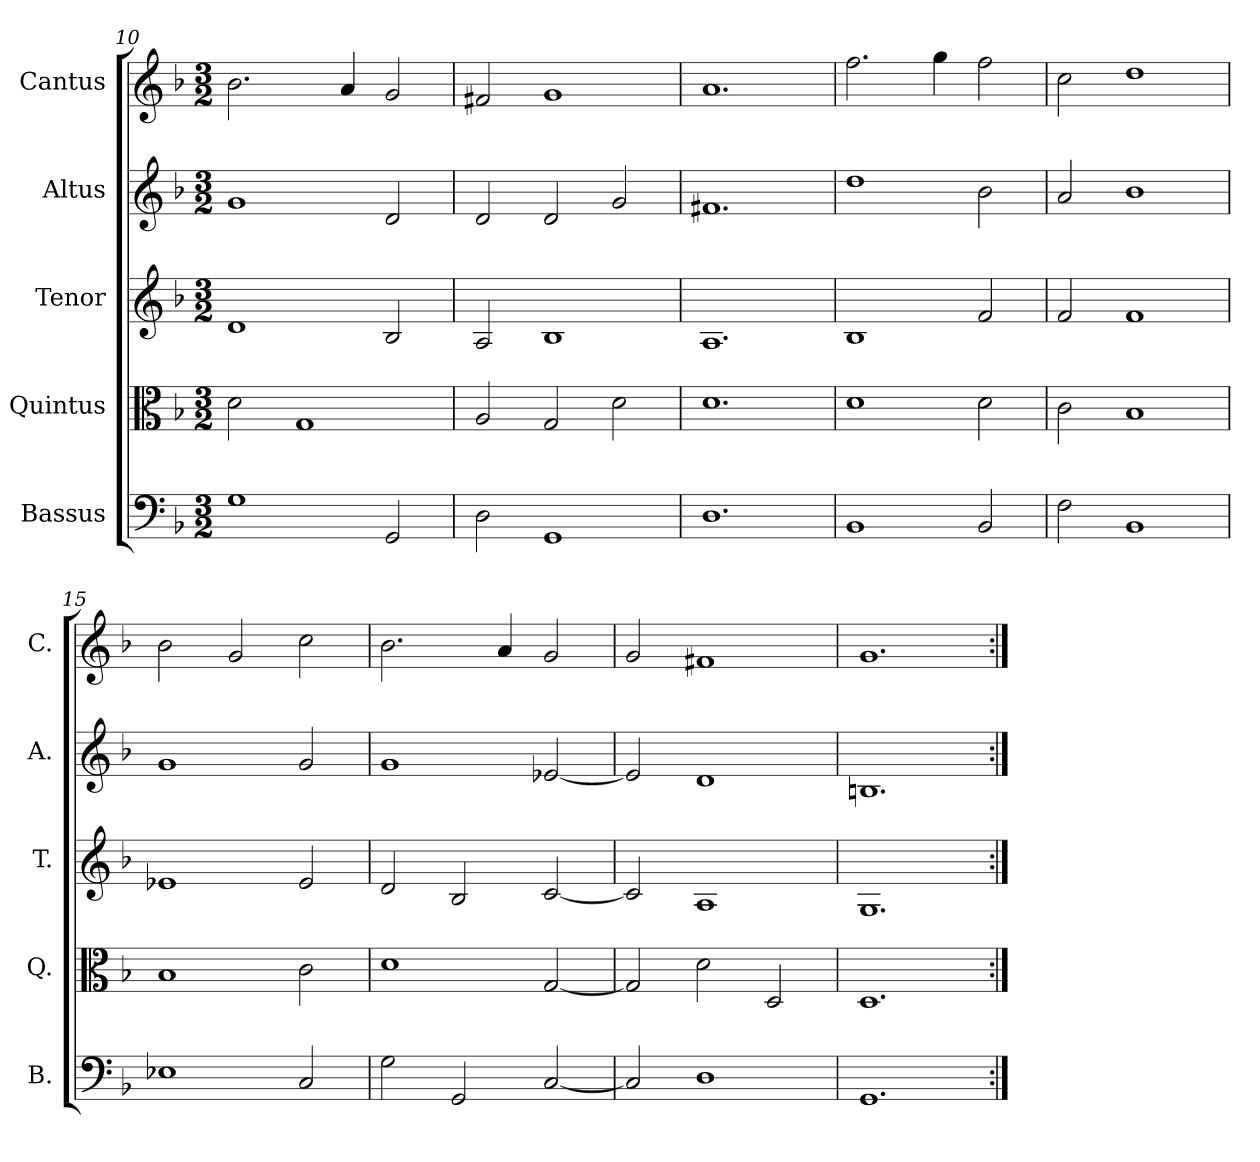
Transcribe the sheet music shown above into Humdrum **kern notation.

**kern	**kern	**kern	**kern	**kern
*part5	*part4	*part3	*part2	*part1
*staff5	*staff4	*staff3	*staff2	*staff1
*I"Bassus	*I"Quintus	*I"Tenor	*I"Altus	*I"Cantus
*I'B.	*I'Q.	*I'T.	*I'A.	*I'C.
*clefF4	*clefC3	*clefG2	*clefG2	*clefG2
*k[b-]	*k[b-]	*k[b-]	*k[b-]	*k[b-]
*F:	*F:	*F:	*F:	*F:
*M3/2	*M3/2	*M3/2	*M3/2	*M3/2
=10	=10	=10	=10	=10
1G\	2d\	1d/	1g/	2.b-\
.	1G/	.	.	.
.	.	.	.	4a/
2GG/	.	2B-/	2d/	2g/
!!LO:PB:g=z
=11	=11	=11	=11	=11
2D\	2A/	2A/	2d/	2f#X/
1GG/	2G/	1B-/	2d/	1g/
.	2d\	.	2g/	.
=12	=12	=12	=12	=12
1.D\	1.d\	1.A/	1.f#X/	1.a/
=13	=13	=13	=13	=13
1BB-/	1d\	1B-/	1dd\	2.ff\
.	.	.	.	4gg\
2BB-/	2d\	2f/	2b-\	2ff\
=14	=14	=14	=14	=14
2F\	2c\	2f/	2a/	2cc\
1BB-/	1B-/	1f/	1b-\	1dd\
!!LO:LB:g=z
=15	=15	=15	=15	=15
1E-X\	1B-/	1e-X/	1g/	2b-\
.	.	.	.	2g/
2C/	2c\	2e-/	2g/	2cc\
=16	=16	=16	=16	=16
2G\	1d\	2d/	1g/	2.b-\
2GG/	.	2B-/	.	.
.	.	.	.	4a/
[2C/	[2G/	[2c/	[2e-X/	2g/
=17	=17	=17	=17	=17
2C/]	2G/]	2c/]	2e-/]	2g/
1D\	2d\	1A/	1d/	1f#X/
.	2D/	.	.	.
=18	=18	=18	=18	=18
1.GG/	1.D/	1.G/	1.Bn/	1.g/
=:|!	=:|!	=:|!	=:|!	=:|!
*-	*-	*-	*-	*-
